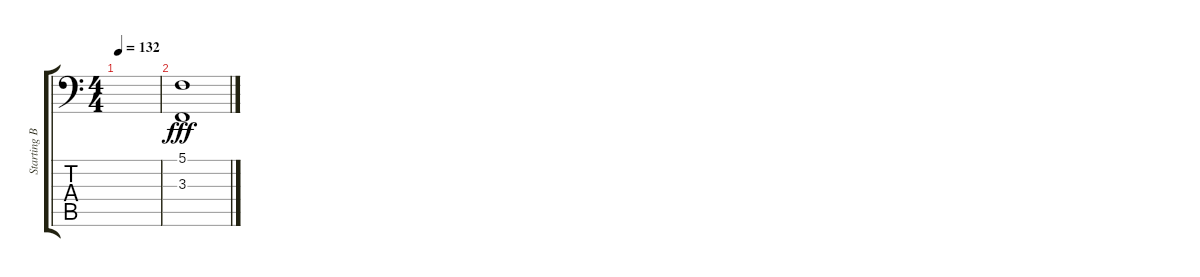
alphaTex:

\track ("Starting Bass (2nd Bass)" "Starting B") {instrument acousticgrandpiano}
\staff {score tabs}
\tuning (C3 C0 D2 A1 E1 F1) {hide}
\ts (4 4)
\tempo 132
\clef f4
\ks c
|
(5.1 3.3).1{dy fff}
